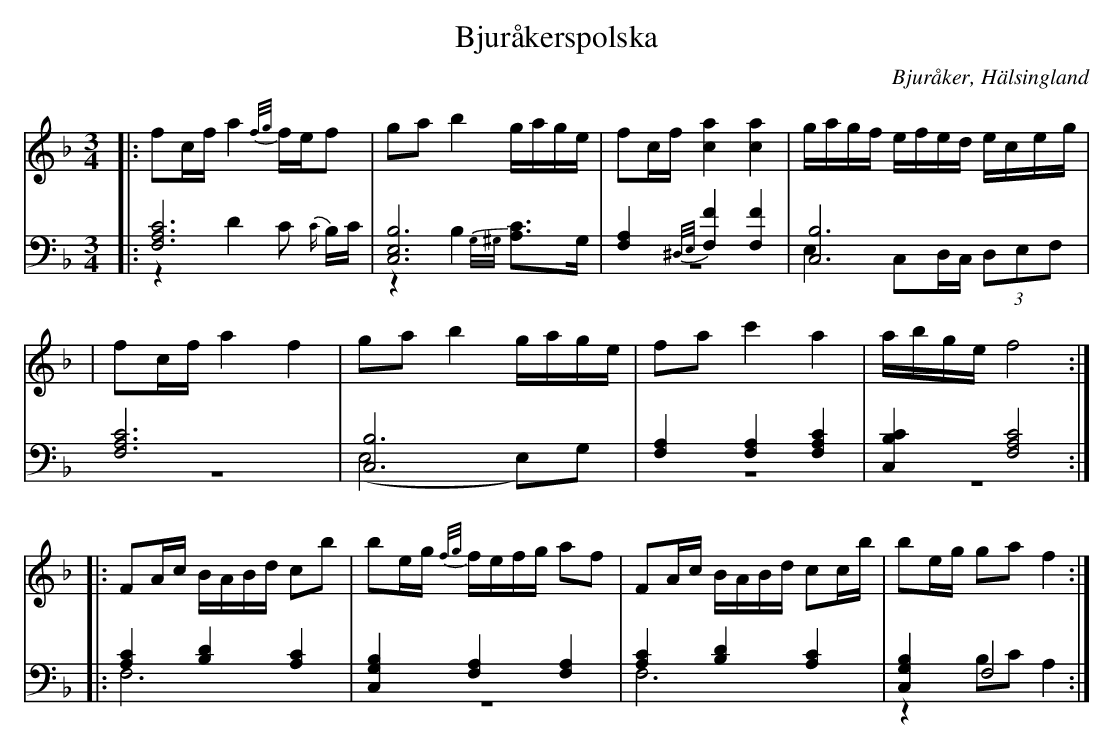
X:1
T: Bjuråkerspolska
O: Bjuråker, Hälsingland
M: 3/4
L: 1/8
K: F
V:1
V:2
V:3 merge
V: 1
|:fc/f/ a2 {f/g/}f/e/f|ga b2 g/a/g/e/|fc/f/ [c2a2] [c2a2]|g/a/g/f/ e/f/e/d/ e/c/e/g/|
|fc/f/ a2 f2|ga b2 g/a/g/e/|fa c'2 a2| a/b/g/e/ f4:|
|:FA/c/ B/A/B/d/ cb|be/g/ {f/g/}f/e/f/g/ af|FA/c/ B/A/B/d/ cc/b/|be/g/ ga f2:|
V:2 clef=bass
|:[F,6A,6C6]|[C,6E,6B,6]|[F,2A,2] {^D,/E,/}[F,2F2] [F,2F2]|[C,6B,6]|
[F,6A,6C6]|[C,6B,6]|[F,2A,2] [F,2A,2] [F,2A,2C2]|[C,2B,2C2] [F,4A,4C4]:|
 |:[A,2C2] [B,2D2] [A,2C2]|[C,2G,2B,2] [F,2A,2] [F,2A,2]|[A,2C2] [B,2D2] [A,2C2]|[C,2G,2B,2] F,4 :|
V:3 clef=bass
 |:z2D2 C {C/}B,/C/|z2 B,2 {G,/^G,/}[A,C]>G,|z6|E,2 C,D,/C,/ (3D,E,F,|
 |z6|(E,4 E,)G,|z6|z6:|
|:F,6|z6|F,6|z2 B,C A,2:|
